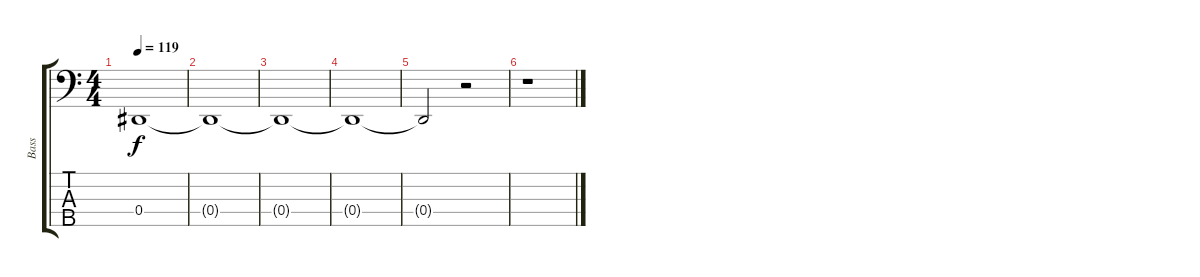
\track ("Bass" "Bass") {instrument electricbassfinger}
\staff {score tabs}
\tuning (Gb2 Db2 Ab1 Eb1 Bb0) {hide}
\ts (4 4)
\tempo 119
\clef f4
\ks c
0.4{t}.1{dy f} |
0.4{t}.1 |
0.4{t}.1 |
0.4{t}.1 |
0.4{t}.2 r.2 |
r.1
